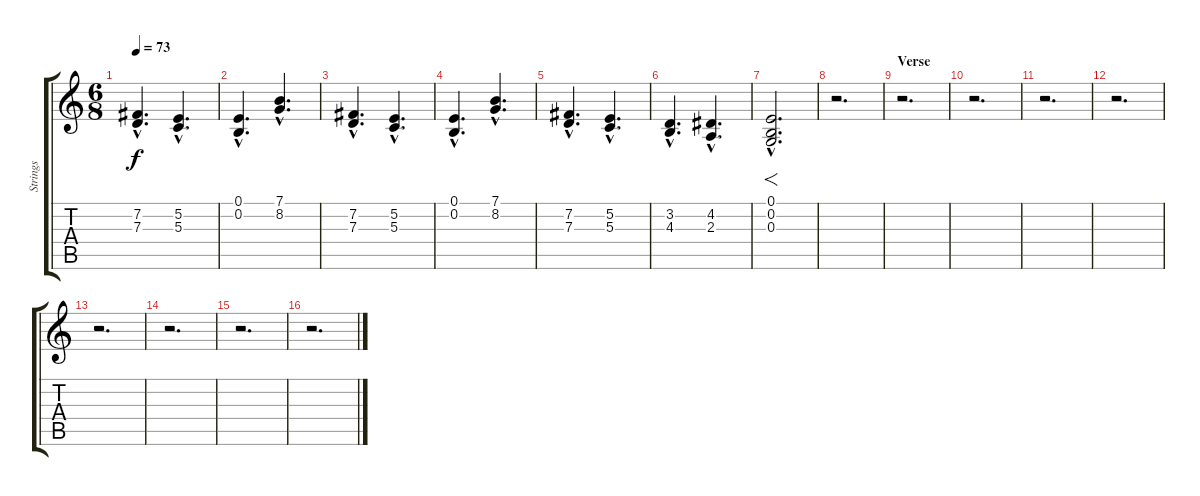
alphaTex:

\track ("Strings" "Strings") {instrument stringensemble1}
\staff {score tabs}
\tuning (E4 B3 G3 D3 A2 E2) {hide}
\ts (6 8)
\tempo 73
\clef g2
\ks c
(7.2{hac} 7.3{hac}).4{d dy f} (5.2{hac} 5.3{hac}).4{d} |
(0.1{hac} 0.2{hac}).4{d} (7.1{hac} 8.2{hac}).4{d} |
(7.2{hac} 7.3{hac}).4{d} (5.2{hac} 5.3{hac}).4{d} |
(0.1{hac} 0.2{hac}).4{d} (7.1{hac} 8.2{hac}).4{d} |
(7.2{hac} 7.3{hac}).4{d} (5.2{hac} 5.3{hac}).4{d} |
(3.2{hac} 4.3{hac}).4{d} (4.2{hac} 2.3{hac}).4{d} |
(0.1{hac} 0.2{hac} 0.3{hac}).2{f d} |
r.2{d} |
\section ("" "Verse")
r.2{d} |
r.2{d} |
r.2{d} |
r.2{d} |
r.2{d} |
r.2{d} |
r.2{d} |
r.2{d}
